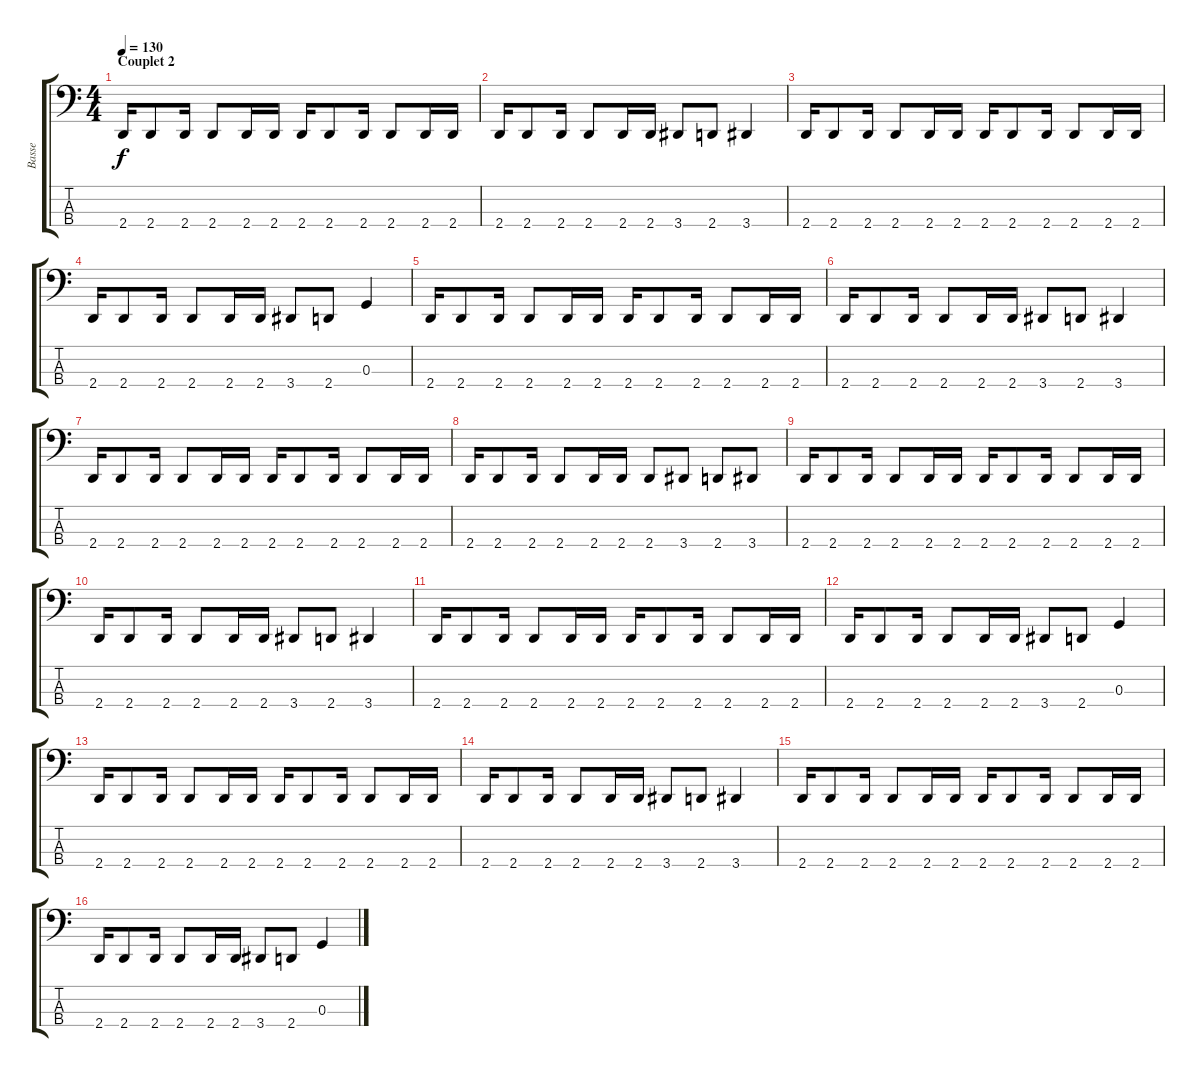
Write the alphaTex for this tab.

\track ("Basse" "Basse") {instrument electricbassfinger}
\staff {score tabs}
\tuning (F2 C2 G1 C1) {hide}
\ts (4 4)
\section ("" "Couplet 2")
\tempo 130
\clef f4
\ks c
2.4.16{dy f} 2.4.8 2.4.16 2.4.8 2.4.16 2.4.16 2.4.16 2.4.8 2.4.16 2.4.8 2.4.16 2.4.16 |
2.4.16 2.4.8 2.4.16 2.4.8 2.4.16 2.4.16 3.4.8 2.4.8 3.4.4 |
2.4.16 2.4.8 2.4.16 2.4.8 2.4.16 2.4.16 2.4.16 2.4.8 2.4.16 2.4.8 2.4.16 2.4.16 |
2.4.16 2.4.8 2.4.16 2.4.8 2.4.16 2.4.16 3.4.8 2.4.8 0.3.4 |
2.4.16 2.4.8 2.4.16 2.4.8 2.4.16 2.4.16 2.4.16 2.4.8 2.4.16 2.4.8 2.4.16 2.4.16 |
2.4.16 2.4.8 2.4.16 2.4.8 2.4.16 2.4.16 3.4.8 2.4.8 3.4.4 |
2.4.16 2.4.8 2.4.16 2.4.8 2.4.16 2.4.16 2.4.16 2.4.8 2.4.16 2.4.8 2.4.16 2.4.16 |
2.4.16 2.4.8 2.4.16 2.4.8 2.4.16 2.4.16 2.4.8 3.4.8 2.4.8 3.4.8 |
2.4.16 2.4.8 2.4.16 2.4.8 2.4.16 2.4.16 2.4.16 2.4.8 2.4.16 2.4.8 2.4.16 2.4.16 |
2.4.16 2.4.8 2.4.16 2.4.8 2.4.16 2.4.16 3.4.8 2.4.8 3.4.4 |
2.4.16 2.4.8 2.4.16 2.4.8 2.4.16 2.4.16 2.4.16 2.4.8 2.4.16 2.4.8 2.4.16 2.4.16 |
2.4.16 2.4.8 2.4.16 2.4.8 2.4.16 2.4.16 3.4.8 2.4.8 0.3.4 |
2.4.16 2.4.8 2.4.16 2.4.8 2.4.16 2.4.16 2.4.16 2.4.8 2.4.16 2.4.8 2.4.16 2.4.16 |
2.4.16 2.4.8 2.4.16 2.4.8 2.4.16 2.4.16 3.4.8 2.4.8 3.4.4 |
2.4.16 2.4.8 2.4.16 2.4.8 2.4.16 2.4.16 2.4.16 2.4.8 2.4.16 2.4.8 2.4.16 2.4.16 |
2.4.16 2.4.8 2.4.16 2.4.8 2.4.16 2.4.16 3.4.8 2.4.8 0.3.4
